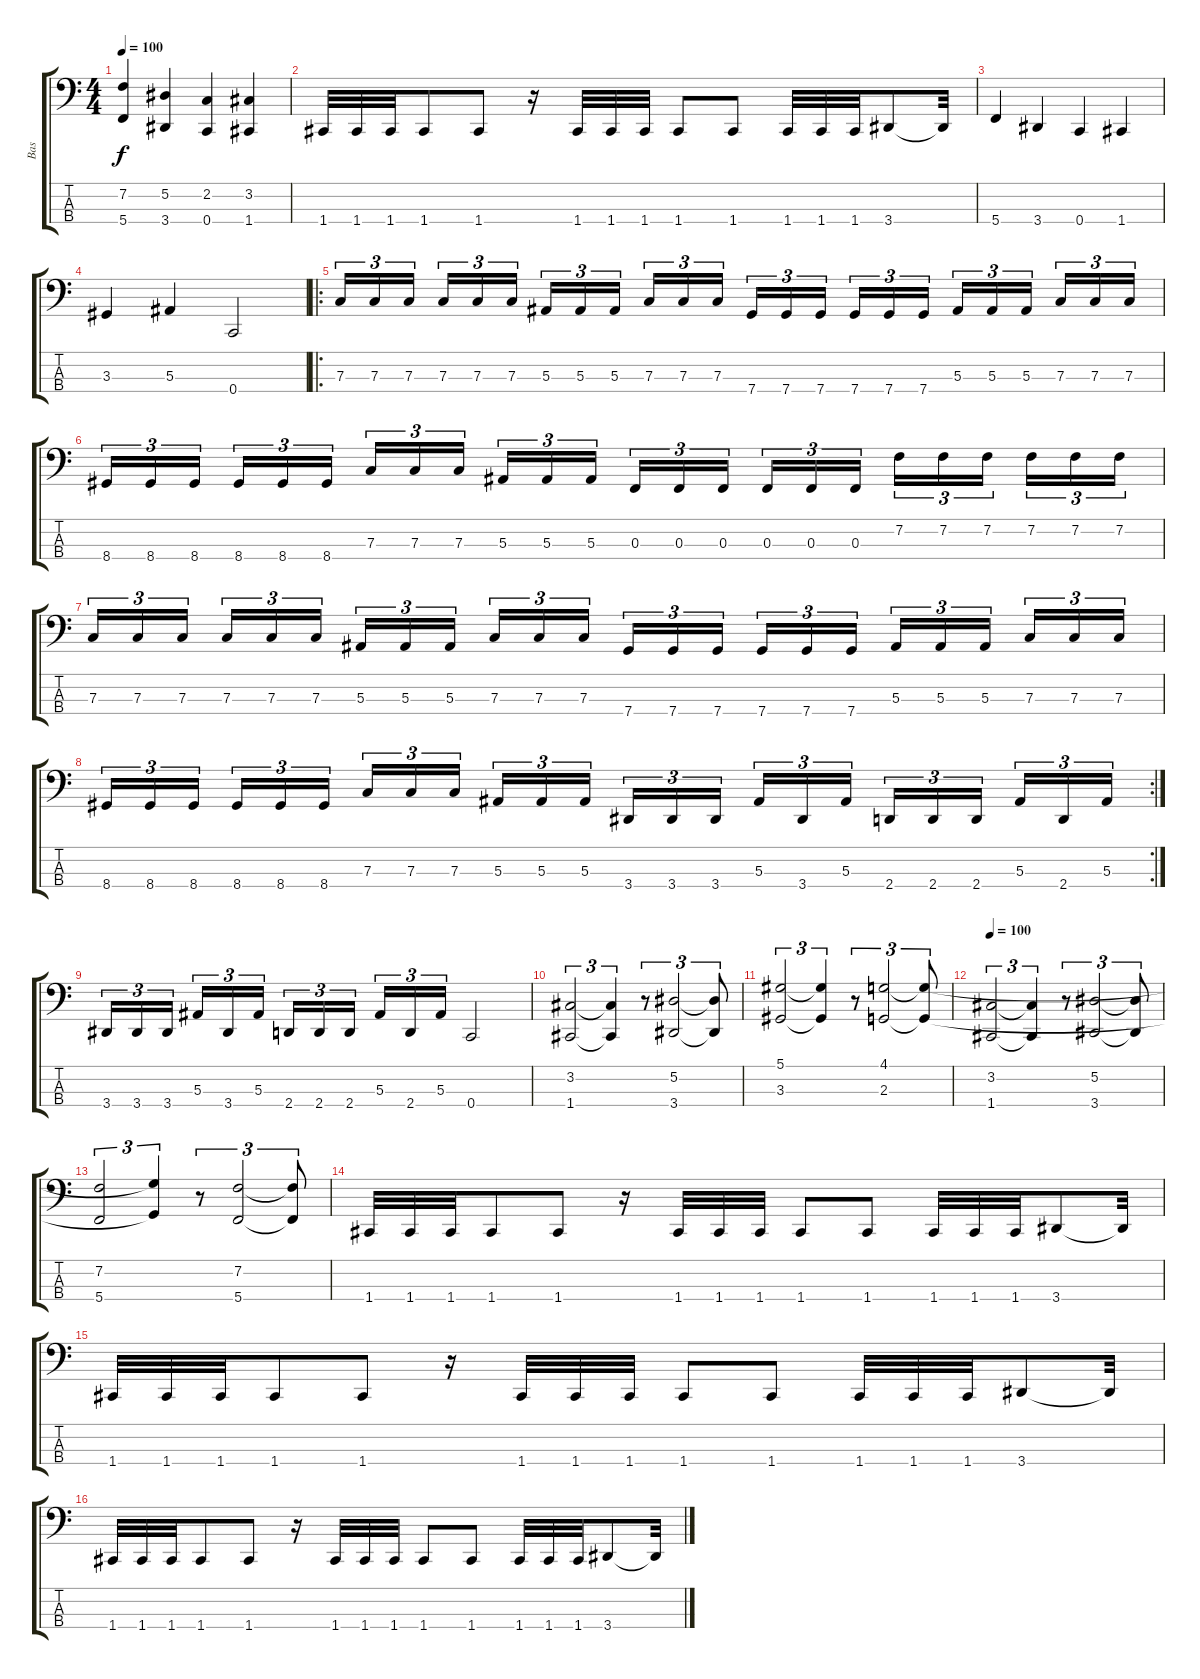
\track ("Bas" "Bas") {instrument electricbassfinger}
\staff {score tabs}
\tuning (Eb2 Bb1 F1 C1) {hide}
\ts (4 4)
\tempo 100
\clef f4
\ks c
(7.2 5.4).4{dy f} (5.2 3.4).4 (2.2 0.4).4 (3.2 1.4).4 |
1.4.32 1.4.32 1.4.32 1.4.8 1.4.8 r.16 1.4.32 1.4.32 1.4.32 1.4.8 1.4.8 1.4.32 1.4.32 1.4.32 3.4.8 3.4{t}.32 |
5.4.4 3.4.4 0.4.4 1.4.4 |
3.3.4 5.3.4 0.4.2 |
\ro
7.3.16{tu (3 2)} 7.3.16{tu (3 2)} 7.3.16{tu (3 2)} 7.3.16{tu (3 2)} 7.3.16{tu (3 2)} 7.3.16{tu (3 2)} 5.3.16{tu (3 2)} 5.3.16{tu (3 2)} 5.3.16{tu (3 2)} 7.3.16{tu (3 2)} 7.3.16{tu (3 2)} 7.3.16{tu (3 2)} 7.4.16{tu (3 2)} 7.4.16{tu (3 2)} 7.4.16{tu (3 2)} 7.4.16{tu (3 2)} 7.4.16{tu (3 2)} 7.4.16{tu (3 2)} 5.3.16{tu (3 2)} 5.3.16{tu (3 2)} 5.3.16{tu (3 2)} 7.3.16{tu (3 2)} 7.3.16{tu (3 2)} 7.3.16{tu (3 2)} |
8.4.16{tu (3 2)} 8.4.16{tu (3 2)} 8.4.16{tu (3 2)} 8.4.16{tu (3 2)} 8.4.16{tu (3 2)} 8.4.16{tu (3 2)} 7.3.16{tu (3 2)} 7.3.16{tu (3 2)} 7.3.16{tu (3 2)} 5.3.16{tu (3 2)} 5.3.16{tu (3 2)} 5.3.16{tu (3 2)} 0.3.16{tu (3 2)} 0.3.16{tu (3 2)} 0.3.16{tu (3 2)} 0.3.16{tu (3 2)} 0.3.16{tu (3 2)} 0.3.16{tu (3 2)} 7.2.16{tu (3 2)} 7.2.16{tu (3 2)} 7.2.16{tu (3 2)} 7.2.16{tu (3 2)} 7.2.16{tu (3 2)} 7.2.16{tu (3 2)} |
7.3.16{tu (3 2)} 7.3.16{tu (3 2)} 7.3.16{tu (3 2)} 7.3.16{tu (3 2)} 7.3.16{tu (3 2)} 7.3.16{tu (3 2)} 5.3.16{tu (3 2)} 5.3.16{tu (3 2)} 5.3.16{tu (3 2)} 7.3.16{tu (3 2)} 7.3.16{tu (3 2)} 7.3.16{tu (3 2)} 7.4.16{tu (3 2)} 7.4.16{tu (3 2)} 7.4.16{tu (3 2)} 7.4.16{tu (3 2)} 7.4.16{tu (3 2)} 7.4.16{tu (3 2)} 5.3.16{tu (3 2)} 5.3.16{tu (3 2)} 5.3.16{tu (3 2)} 7.3.16{tu (3 2)} 7.3.16{tu (3 2)} 7.3.16{tu (3 2)} |
\rc 2
8.4.16{tu (3 2)} 8.4.16{tu (3 2)} 8.4.16{tu (3 2)} 8.4.16{tu (3 2)} 8.4.16{tu (3 2)} 8.4.16{tu (3 2)} 7.3.16{tu (3 2)} 7.3.16{tu (3 2)} 7.3.16{tu (3 2)} 5.3.16{tu (3 2)} 5.3.16{tu (3 2)} 5.3.16{tu (3 2)} 3.4.16{tu (3 2)} 3.4.16{tu (3 2)} 3.4.16{tu (3 2)} 5.3.16{tu (3 2)} 3.4.16{tu (3 2)} 5.3.16{tu (3 2)} 2.4.16{tu (3 2)} 2.4.16{tu (3 2)} 2.4.16{tu (3 2)} 5.3.16{tu (3 2)} 2.4.16{tu (3 2)} 5.3.16{tu (3 2)} |
3.4.16{tu (3 2)} 3.4.16{tu (3 2)} 3.4.16{tu (3 2)} 5.3.16{tu (3 2)} 3.4.16{tu (3 2)} 5.3.16{tu (3 2)} 2.4.16{tu (3 2)} 2.4.16{tu (3 2)} 2.4.16{tu (3 2)} 5.3.16{tu (3 2)} 2.4.16{tu (3 2)} 5.3.16{tu (3 2)} 0.4.2 |
(3.2 1.4).2{tu (3 2)} (3.2{t} 1.4{t}).4{tu (3 2)} r.8{tu (3 2)} (5.2 3.4).2{tu (3 2)} (5.2{t} 3.4{t}).8{tu (3 2)} |
(5.1 3.3).2{tu (3 2)} (5.1{t} 3.3{t}).4{tu (3 2)} r.8{tu (3 2)} (4.1 2.3).2{tu (3 2)} (4.1{t} 2.3{t}).8{tu (3 2)} |
\tempo 100
(3.2 1.4).2{tu (3 2)} (3.2{t} 1.4{t}).4{tu (3 2)} r.8{tu (3 2)} (5.2 3.4).2{tu (3 2)} (5.2{t} 3.4{t}).8{tu (3 2)} |
(7.2 5.4).2{tu (3 2)} (4.1{t} 2.3{t}).4{tu (3 2)} r.8{tu (3 2)} (7.2 5.4).2{tu (3 2)} (7.2{t} 5.4{t}).8{tu (3 2)} |
1.4.32 1.4.32 1.4.32 1.4.8 1.4.8 r.16 1.4.32 1.4.32 1.4.32 1.4.8 1.4.8 1.4.32 1.4.32 1.4.32 3.4.8 3.4{t}.32 |
1.4.32 1.4.32 1.4.32 1.4.8 1.4.8 r.16 1.4.32 1.4.32 1.4.32 1.4.8 1.4.8 1.4.32 1.4.32 1.4.32 3.4.8 3.4{t}.32 |
1.4.32 1.4.32 1.4.32 1.4.8 1.4.8 r.16 1.4.32 1.4.32 1.4.32 1.4.8 1.4.8 1.4.32 1.4.32 1.4.32 3.4.8 3.4{t}.32
